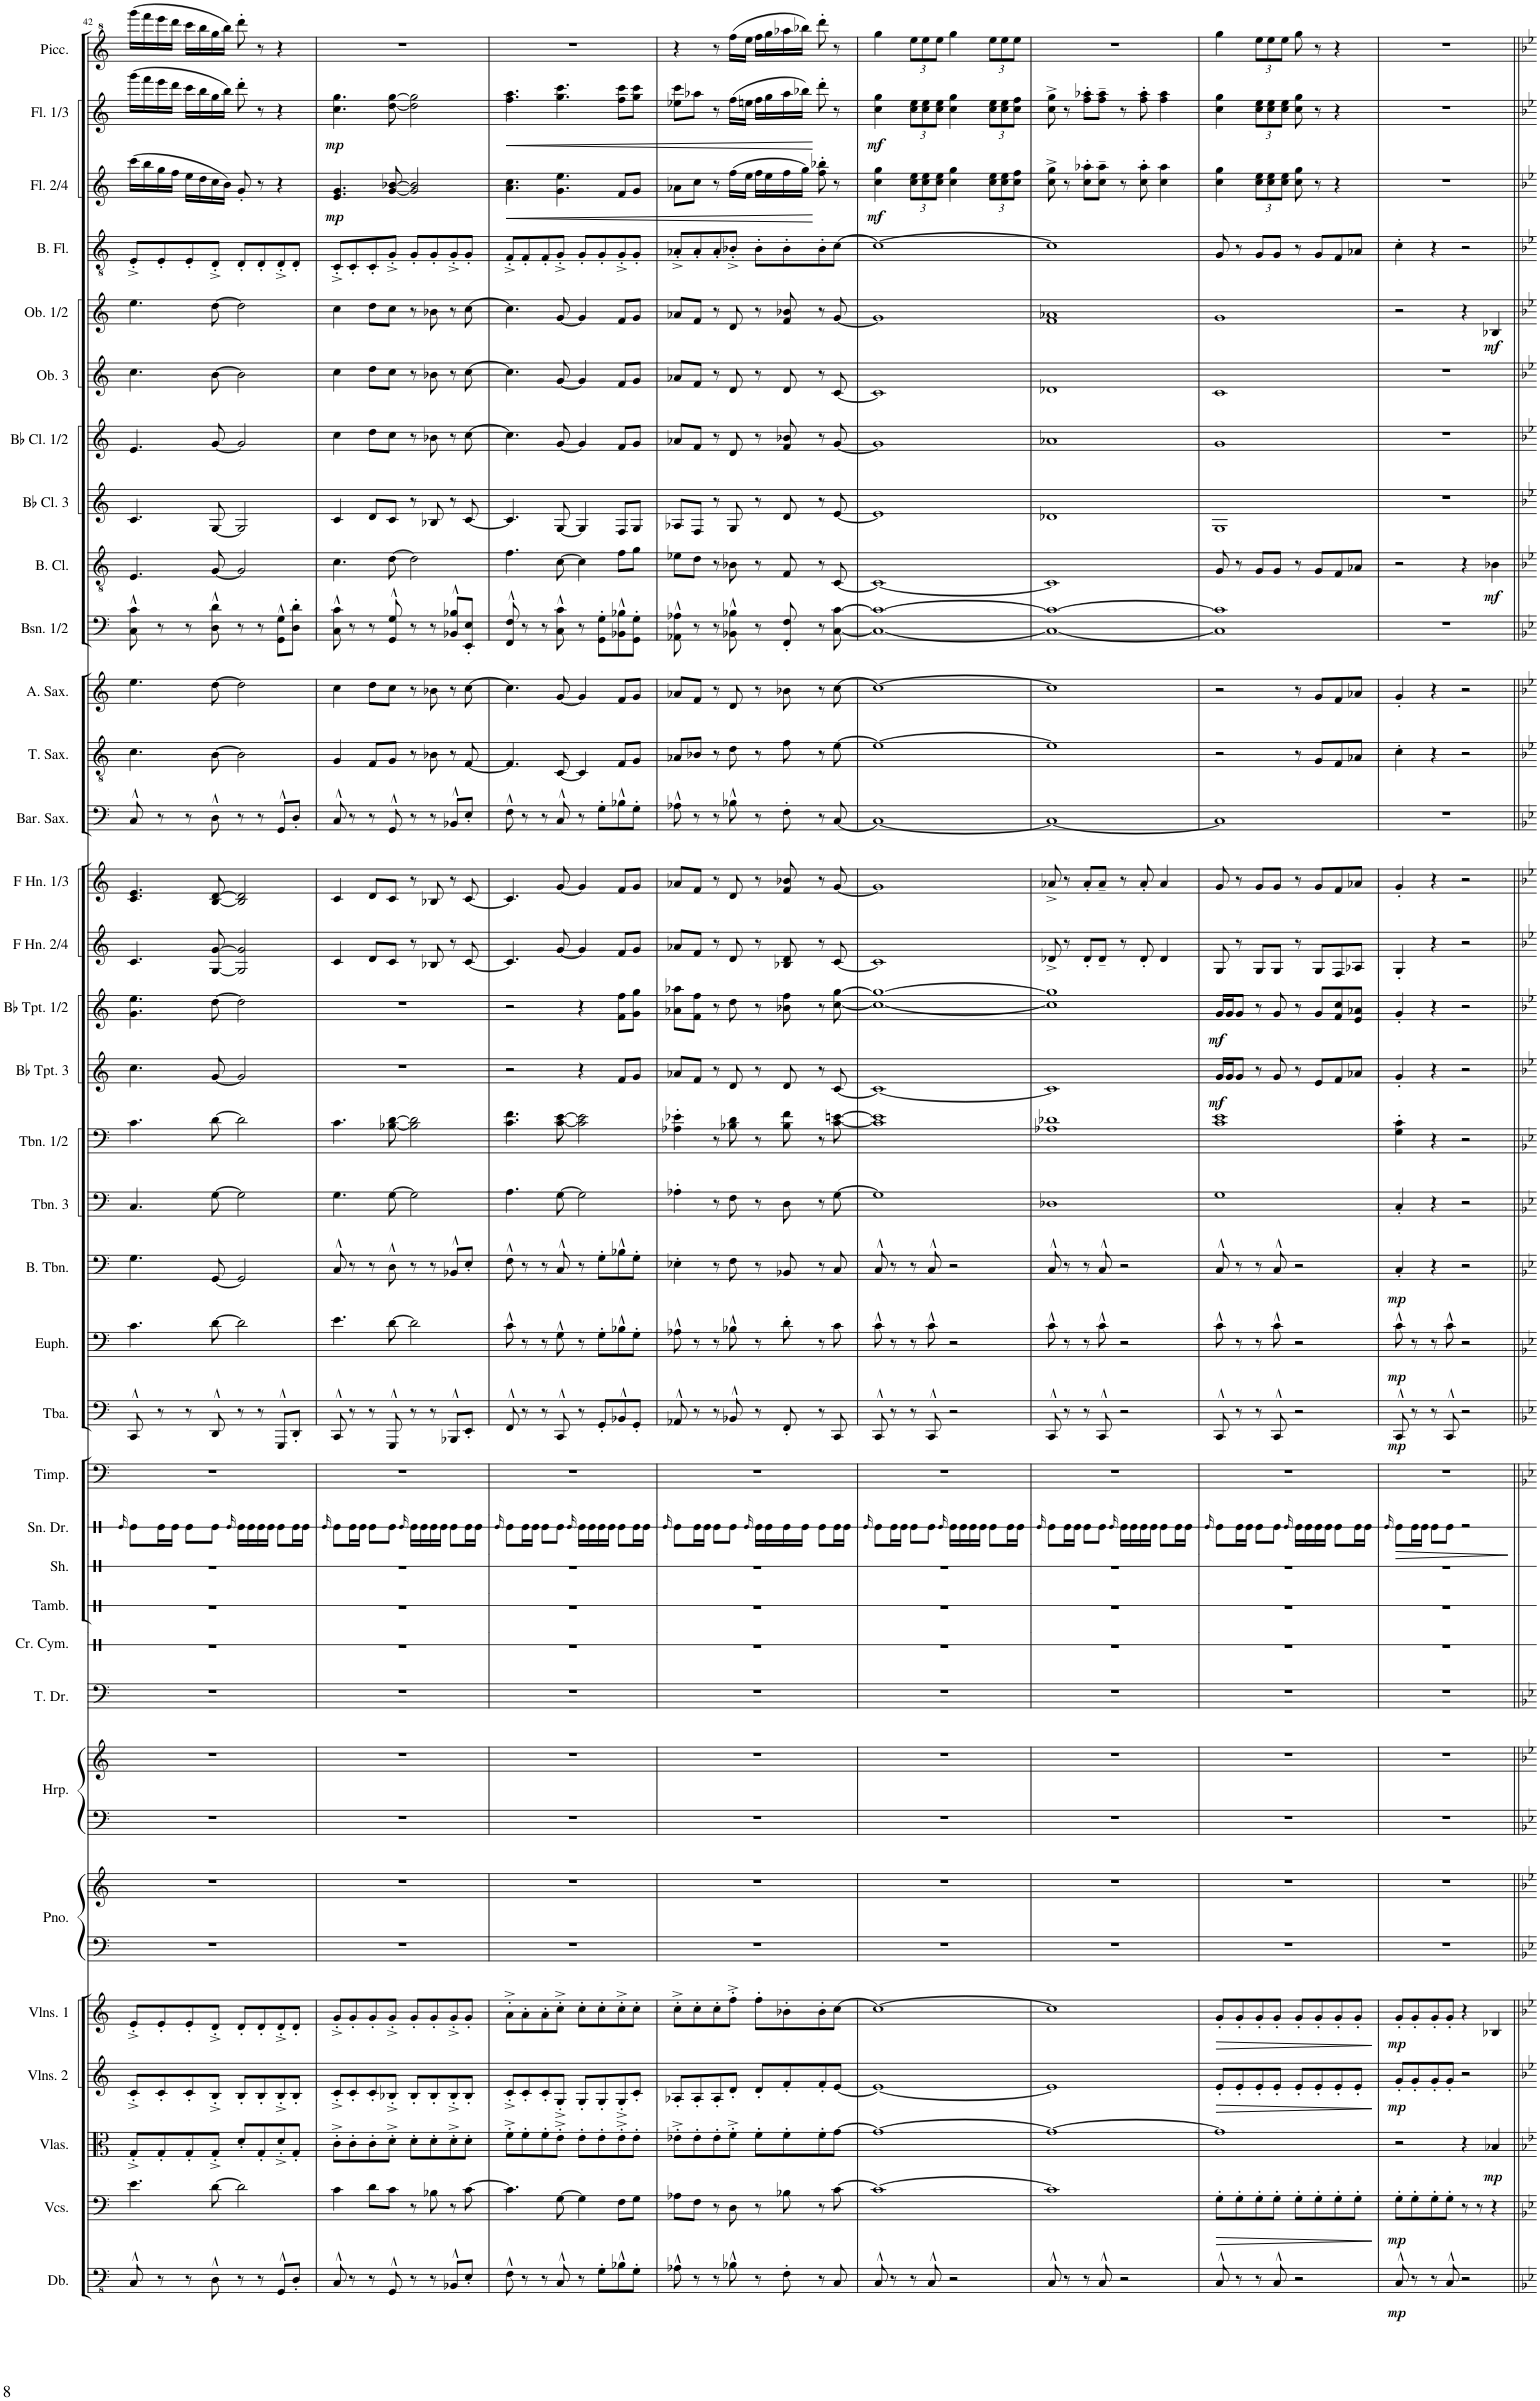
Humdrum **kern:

**kern	**dynam	**kern	**dynam	**kern	**dynam	**kern	**dynam	**kern	**dynam	**kern	**kern	**kern	**kern	**kern	**kern	**kern	**kern	**kern	**kern	**kern	**dynam	**kern	**dynam	**kern	**dynam	**kern	**kern	**kern	**dynam	**kern	**dynam	**kern	**kern	**kern	**kern	**kern	**kern	**kern	**dynam	**kern	**kern	**kern	**kern	**dynam	**kern	**kern	**dynam	**kern	**dynam	**kern
*part35	*part35	*part34	*part34	*part33	*part33	*part32	*part32	*part31	*part31	*part30	*part30	*part29	*part29	*part28	*part27	*part26	*part25	*part24	*part23	*part22	*part22	*part21	*part21	*part20	*part20	*part19	*part18	*part17	*part17	*part16	*part16	*part15	*part14	*part13	*part12	*part11	*part10	*part9	*part9	*part8	*part7	*part6	*part5	*part5	*part4	*part3	*part3	*part2	*part2	*part1
*staff37	*staff37	*staff36	*staff36	*staff35	*staff35	*staff34	*staff34	*staff33	*staff33	*staff32	*staff31	*staff30	*staff29	*staff28	*staff27	*staff26	*staff25	*staff24	*staff23	*staff22	*staff22	*staff21	*staff21	*staff20	*staff20	*staff19	*staff18	*staff17	*staff17	*staff16	*staff16	*staff15	*staff14	*staff13	*staff12	*staff11	*staff10	*staff9	*staff9	*staff8	*staff7	*staff6	*staff5	*staff5	*staff4	*staff3	*staff3	*staff2	*staff2	*staff1
*I"Double Bass  (Opt. Electric Bass)	*	*I"Violoncellos	*	*I"Violas	*	*I"Violins 2	*	*I"Violins 1	*	*I"Piano	*	*I"Harp	*	*I"Taiko Drums	*I"Crash Cymbal	*I"Tambourine	*I"Shaker	*I"Snare Drum	*I"Timpani	*I"Tuba	*	*I"Euphonium	*	*I"Bass Trombone	*	*I"Trombone 3	*I"Trombone 1/2	*I"Bb Trumpet 3	*	*I"Bb Trumpet 1/2	*	*I"F Horn 2/4	*I"F Horn 1/3	*I"Baritone Saxophone	*I"Tenor Saxophone	*I"Alto Saxophone	*I"Bassoon 1/2	*I"Bass Clarinet	*	*I"Bb Clarinet 3	*I"Bb Clarinet 1/2	*I"Oboe 3	*I"Oboe 1/2	*	*I"Bass Flute	*I"Flute 2/4	*	*I"Flute 1/3	*	*I"Piccolo
*I'Db.	*	*I'Vcs.	*	*I'Vlas.	*	*I'Vlns. 2	*	*I'Vlns. 1	*	*I'Pno.	*	*I'Hrp.	*	*I'T. Dr.	*I'Cr. Cym.	*I'Tamb.	*I'Sh.	*I'Sn. Dr.	*I'Timp.	*I'Tba.	*	*I'Euph.	*	*I'B. Tbn.	*	*I'Tbn. 3	*I'Tbn. 1/2	*I'Bb Tpt. 3	*	*I'Bb Tpt. 1/2	*	*I'F Hn. 2/4	*I'F Hn. 1/3	*I'Bar. Sax.	*I'T. Sax.	*I'A. Sax.	*I'Bsn. 1/2	*I'B. Cl.	*	*I'Bb Cl. 3	*I'Bb Cl. 1/2	*I'Ob. 3	*I'Ob. 1/2	*	*I'B. Fl.	*I'Fl. 2/4	*	*I'Fl. 1/3	*	*I'Picc.
!!LO:PB:g=z
*clefFv4	*	*clefF4	*	*clefC3	*	*clefG2	*	*clefG2	*	*clefF4	*clefG2	*clefF4	*clefG2	*clefF4	*clefX	*clefX	*clefX	*clefX	*clefF4	*clefF4	*	*clefF4	*	*clefF4	*	*clefF4	*clefF4	*clefG2	*	*clefG2	*	*clefG2	*clefG2	*clefF4	*clefGv2	*clefG2	*clefF4	*clefGv2	*	*clefG2	*clefG2	*clefG2	*clefG2	*	*clefGv2	*clefG2	*	*clefG2	*	*clefG^2
*	*	*	*	*	*	*	*	*	*	*	*	*	*	*	*	*	*	*	*	*	*	*	*	*	*	*	*	*ITrd1c2	*	*ITrd1c2	*	*ITrd4c7	*ITrd4c7	*ITrd12c21	*ITrd8c14	*ITrd5c9	*	*ITrd8c14	*	*ITrd1c2	*ITrd1c2	*	*	*	*	*	*	*	*	*ITrd-7c-12
*k[]	*	*k[]	*	*k[]	*	*k[]	*	*k[]	*	*k[]	*k[]	*k[]	*k[]	*k[]	*k[]	*k[]	*k[]	*k[]	*k[]	*k[]	*	*k[]	*	*k[]	*	*k[]	*k[]	*k[]	*	*k[]	*	*k[]	*k[]	*k[]	*k[]	*k[]	*k[]	*k[]	*	*k[]	*k[]	*k[]	*k[]	*	*k[]	*k[]	*	*k[]	*	*k[]
*M4/4	*	*M4/4	*	*M4/4	*	*M4/4	*	*M4/4	*	*M4/4	*M4/4	*M4/4	*M4/4	*M4/4	*M4/4	*M4/4	*M4/4	*M4/4	*M4/4	*M4/4	*	*M4/4	*	*M4/4	*	*M4/4	*M4/4	*M4/4	*	*M4/4	*	*M4/4	*M4/4	*M4/4	*M4/4	*M4/4	*M4/4	*M4/4	*	*M4/4	*M4/4	*M4/4	*M4/4	*	*M4/4	*M4/4	*	*M4/4	*	*M4/4
=42	=42	=42	=42	=42	=42	=42	=42	=42	=42	=42	=42	=42	=42	=42	=42	=42	=42	=42	=42	=42	=42	=42	=42	=42	=42	=42	=42	=42	=42	=42	=42	=42	=42	=42	=42	=42	=42	=42	=42	=42	=42	=42	=42	=42	=42	=42	=42	=42	=42	=42
.	.	.	.	.	.	.	.	.	.	.	.	.	.	.	.	.	.	16qRe/	.	.	.	.	.	.	.	.	.	.	.	.	.	.	.	.	.	.	.	.	.	.	.	.	.	.	.	.	.	.	.	.
8CC^^/	.	4.e\	.	8G'^/L	.	8c'^/L	.	8e'^/L	.	1r	1r	1r	1r	1r	1r	1r	1r	8Re\L	1r	8CC^^/	.	4.c\	.	4.G\	.	4.C/	4.c\	4.cc\	.	4.g\ 4.ee\	.	4.c/	4.c/ 4.e/	8C^^/	4.c\	4.ee\	8C\^^ 8c\^^	4.E/	.	4.c/	4.e/	4.cc\	4.ee\	.	8E'^/L	(16ccc\LL	.	(16ggg\LL	.	(16gggg\LL
.	.	.	.	.	.	.	.	.	.	.	.	.	.	.	.	.	.	.	.	.	.	.	.	.	.	.	.	.	.	.	.	.	.	.	.	.	.	.	.	.	.	.	.	.	.	16bb\	.	16fff\	.	16ffff\
8r	.	.	.	8G'/	.	8c'/	.	8e'/	.	.	.	.	.	.	.	.	.	16Re\L	.	8r	.	.	.	.	.	.	.	.	.	.	.	.	.	8r	.	.	8r	.	.	.	.	.	.	.	8E'/	16gg\	.	16eee\	.	16eeee\
.	.	.	.	.	.	.	.	.	.	.	.	.	.	.	.	.	.	16Re\JJ	.	.	.	.	.	.	.	.	.	.	.	.	.	.	.	.	.	.	.	.	.	.	.	.	.	.	.	16ff\JJ	.	16ddd\JJ	.	16dddd\JJ
8r	.	.	.	8G'/	.	8c'/	.	8e'/	.	.	.	.	.	.	.	.	.	8Re\L	.	8r	.	.	.	.	.	.	.	.	.	.	.	.	.	8r	.	.	8r	.	.	.	.	.	.	.	8E'/	16ee\LL	.	16ccc\LL	.	16cccc\LL
.	.	.	.	.	.	.	.	.	.	.	.	.	.	.	.	.	.	.	.	.	.	.	.	.	.	.	.	.	.	.	.	.	.	.	.	.	.	.	.	.	.	.	.	.	.	16dd\	.	16bb\	.	16bbb\
8DD^^\	.	[8d\	.	8G'^/J	.	8B'^/J	.	8d'^/J	.	.	.	.	.	.	.	.	.	8Re\J	.	8DD^^/	.	[8d\	.	[8GG/	.	[8G\	[8d\	[8g/	.	[8dd\	.	[8G/ [8g/	[8B/ [8d/	8D^^\	[8B\	[8dd\	8D\^^ 8d\^^	[8G/	.	[8G/	[8g/	[8b\	[8dd\	.	8D'^/J	16cc\	.	16gg\	.	16ggg\
.	.	.	.	.	.	.	.	.	.	.	.	.	.	.	.	.	.	.	.	.	.	.	.	.	.	.	.	.	.	.	.	.	.	.	.	.	.	.	.	.	.	.	.	.	.	16b\JJ)	.	16bb\JJ)	.	16bbb\JJ)
.	.	.	.	.	.	.	.	.	.	.	.	.	.	.	.	.	.	16qRe/	.	.	.	.	.	.	.	.	.	.	.	.	.	.	.	.	.	.	.	.	.	.	.	.	.	.	.	.	.	.	.	.
8r	.	2d\]	.	8d'/L	.	8B'/L	.	8d'/L	.	.	.	.	.	.	.	.	.	16Re\LL	.	8r	.	2d\]	.	2GG/]	.	2G\]	2d\]	2g/]	.	2dd\]	.	2G/] 2g/]	2B/] 2d/]	8r	2B\]	2dd\]	8r	2G/]	.	2G/]	2g/]	2b\]	2dd\]	.	8D'/L	8g'/	.	8ddd'\	.	8dddd'\
.	.	.	.	.	.	.	.	.	.	.	.	.	.	.	.	.	.	16Re\	.	.	.	.	.	.	.	.	.	.	.	.	.	.	.	.	.	.	.	.	.	.	.	.	.	.	.	.	.	.	.	.
8r	.	.	.	8G'/	.	8B'/	.	8d'/	.	.	.	.	.	.	.	.	.	16Re\	.	8r	.	.	.	.	.	.	.	.	.	.	.	.	.	8r	.	.	8r	.	.	.	.	.	.	.	8D'/	8r	.	8r	.	8r
.	.	.	.	.	.	.	.	.	.	.	.	.	.	.	.	.	.	16Re\JJ	.	.	.	.	.	.	.	.	.	.	.	.	.	.	.	.	.	.	.	.	.	.	.	.	.	.	.	.	.	.	.	.
8GGG^^/L	.	.	.	8d'^/	.	8B'^/	.	8d'^/	.	.	.	.	.	.	.	.	.	8Re\L	.	8GGG^^/L	.	.	.	.	.	.	.	.	.	.	.	.	.	8GG^^/L	.	.	8GG\^^ 8G\^^L	.	.	.	.	.	.	.	8D'^/	4r	.	4r	.	4r
8DD'/J	.	.	.	8G'/J	.	8B'/J	.	8d'/J	.	.	.	.	.	.	.	.	.	16Re\L	.	8DD'/J	.	.	.	.	.	.	.	.	.	.	.	.	.	8D'/J	.	.	8D\' 8d\'J	.	.	.	.	.	.	.	8D'/J	.	.	.	.	.
.	.	.	.	.	.	.	.	.	.	.	.	.	.	.	.	.	.	16Re\JJ	.	.	.	.	.	.	.	.	.	.	.	.	.	.	.	.	.	.	.	.	.	.	.	.	.	.	.	.	.	.	.	.
=43	=43	=43	=43	=43	=43	=43	=43	=43	=43	=43	=43	=43	=43	=43	=43	=43	=43	=43	=43	=43	=43	=43	=43	=43	=43	=43	=43	=43	=43	=43	=43	=43	=43	=43	=43	=43	=43	=43	=43	=43	=43	=43	=43	=43	=43	=43	=43	=43	=43	=43
.	.	.	.	.	.	.	.	.	.	.	.	.	.	.	.	.	.	16qRe/	.	.	.	.	.	.	.	.	.	.	.	.	.	.	.	.	.	.	.	.	.	.	.	.	.	.	.	.	.	.	.	.
!	!	!	!	!	!	!	!	!	!	!	!	!	!	!	!	!	!	!	!	!	!	!	!	!	!	!	!	!	!	!	!	!	!	!	!	!	!	!	!	!	!	!	!	!	!	!	!LO:DY:b	!	!LO:DY:b	!
8CC^^/	.	4c\	.	8c'^\L	.	8c'^/L	.	8g'^/L	.	1r	1r	1r	1r	1r	1r	1r	1r	8Re\L	1r	8CC^^/	.	4.e\	.	8C^^/	.	4.G\	4.c\	1r	.	1r	.	4c/	4c/	8C^^/	4G/	4cc\	8C\^^ 8c\^^	4.c\	.	4c/	4cc\	4cc\	4cc\	.	8C'^/L	4.e/ 4.g/	mp	4.cc\ 4.gg\	mp	1r
8r	.	.	.	8c'\	.	8c'/	.	8g'/	.	.	.	.	.	.	.	.	.	16Re\L	.	8r	.	.	.	8r	.	.	.	.	.	.	.	.	.	8r	.	.	8r	.	.	.	.	.	.	.	8C'/	.	.	.	.	.
.	.	.	.	.	.	.	.	.	.	.	.	.	.	.	.	.	.	16Re\JJ	.	.	.	.	.	.	.	.	.	.	.	.	.	.	.	.	.	.	.	.	.	.	.	.	.	.	.	.	.	.	.	.
8r	.	8d\L	.	8c'\	.	8c'/	.	8g'/	.	.	.	.	.	.	.	.	.	8Re\L	.	8r	.	.	.	8r	.	.	.	.	.	.	.	8d/L	8d/L	8r	8F/L	8dd\L	8r	.	.	8d/L	8dd\L	8dd\L	8dd\L	.	8C'/	.	.	.	.	.
8GGG^^/	.	8c\J	.	8d'^\J	.	8B-X'^/J	.	8g'^/J	.	.	.	.	.	.	.	.	.	8Re\J	.	8GGG^^/	.	[8d\	.	8D^^\	.	[8G\	[8B-X\ [8d\	.	.	.	.	8c/J	8c/J	8GG^^/	8G/J	8cc\J	8GG/^^ 8G/^^	[8d\	.	8c/J	8cc\J	8cc\J	8cc\J	.	8G'^/J	[8g/ [8b-X/	.	[8dd\ [8gg\	.	.
.	.	.	.	.	.	.	.	.	.	.	.	.	.	.	.	.	.	16qRe/	.	.	.	.	.	.	.	.	.	.	.	.	.	.	.	.	.	.	.	.	.	.	.	.	.	.	.	.	.	.	.	.
8r	.	8r	.	8d'\L	.	8B-'/L	.	8g'/L	.	.	.	.	.	.	.	.	.	16Re\LL	.	8r	.	2d\]	.	8r	.	2G\]	2B-\] 2d\]	.	.	.	.	8r	8r	8r	8r	8r	8r	2d\]	.	8r	8r	8r	8r	.	8G'/L	2g/] 2b-/]	.	2dd\] 2gg\]	.	.
.	.	.	.	.	.	.	.	.	.	.	.	.	.	.	.	.	.	16Re\	.	.	.	.	.	.	.	.	.	.	.	.	.	.	.	.	.	.	.	.	.	.	.	.	.	.	.	.	.	.	.	.
8r	.	8B-X\	.	8d'\	.	8B-'/	.	8g'/	.	.	.	.	.	.	.	.	.	16Re\	.	8r	.	.	.	8r	.	.	.	.	.	.	.	8B-X/	8B-X/	8r	8B-X\	8b-X\	8r	.	.	8B-X/	8b-X\	8b-X\	8b-X\	.	8G'/	.	.	.	.	.
.	.	.	.	.	.	.	.	.	.	.	.	.	.	.	.	.	.	16Re\JJ	.	.	.	.	.	.	.	.	.	.	.	.	.	.	.	.	.	.	.	.	.	.	.	.	.	.	.	.	.	.	.	.
8BBB-X^^/L	.	8r	.	8d'^\	.	8B-'^/	.	8g'^/	.	.	.	.	.	.	.	.	.	8Re\L	.	8BBB-X^^/L	.	.	.	8BB-X^^/L	.	.	.	.	.	.	.	8r	8r	8BB-X^^/L	8r	8r	8BB-X/^^ 8B-X/^^L	.	.	8r	8r	8r	8r	.	8G'^/	.	.	.	.	.
8EE'/J	.	[8c\	.	8d'\J	.	8B-'/J	.	8g'/J	.	.	.	.	.	.	.	.	.	16Re\L	.	8EE'/J	.	.	.	8E'/J	.	.	.	.	.	.	.	[8c/	[8c/	8E'/J	[8F/	[8cc\	8EE/' 8E/'J	.	.	[8c/	[8cc\	[8cc\	[8cc\	.	8G'/J	.	.	.	.	.
.	.	.	.	.	.	.	.	.	.	.	.	.	.	.	.	.	.	16Re\JJ	.	.	.	.	.	.	.	.	.	.	.	.	.	.	.	.	.	.	.	.	.	.	.	.	.	.	.	.	.	.	.	.
=44	=44	=44	=44	=44	=44	=44	=44	=44	=44	=44	=44	=44	=44	=44	=44	=44	=44	=44	=44	=44	=44	=44	=44	=44	=44	=44	=44	=44	=44	=44	=44	=44	=44	=44	=44	=44	=44	=44	=44	=44	=44	=44	=44	=44	=44	=44	=44	=44	=44	=44
.	.	.	.	.	.	.	.	.	.	.	.	.	.	.	.	.	.	16qRe/	.	.	.	.	.	.	.	.	.	.	.	.	.	.	.	.	.	.	.	.	.	.	.	.	.	.	.	.	.	.	.	.
!	!	!	!	!	!	!	!	!	!	!	!	!	!	!	!	!	!	!	!	!	!	!	!	!	!	!	!	!	!	!	!	!	!	!	!	!	!	!	!	!	!	!	!	!	!	!	!LO:HP:b	!	!LO:HP:b	!
8FF^^\	.	4.c\]	.	8f'^\L	.	8c'^/L	.	8a'^\L	.	1r	1r	1r	1r	1r	1r	1r	1r	8Re\L	1r	8FF^^/	.	8c^^\	.	8F^^\	.	4.A\	4.c\ 4.f\	2r	.	2r	.	4.c/]	4.c/]	8F^^\	4.F/]	4.cc\]	8FF/^^ 8F/^^	4.f\	.	4.c/]	4.cc\]	4.cc\]	4.cc\]	.	8F'^/L	4.a\ 4.cc\	<	4.ff\ 4.aa\	<	1r
8r	.	.	.	8f'\	.	8c'/	.	8a'\	.	.	.	.	.	.	.	.	.	16Re\L	.	8r	.	8r	.	8r	.	.	.	.	.	.	.	.	.	8r	.	.	8r	.	.	.	.	.	.	.	8F'/	.	.	.	.	.
.	.	.	.	.	.	.	.	.	.	.	.	.	.	.	.	.	.	16Re\JJ	.	.	.	.	.	.	.	.	.	.	.	.	.	.	.	.	.	.	.	.	.	.	.	.	.	.	.	.	.	.	.	.
8r	.	.	.	8f'\	.	8c'/	.	8a'\	.	.	.	.	.	.	.	.	.	8Re\L	.	8r	.	8r	.	8r	.	.	.	.	.	.	.	.	.	8r	.	.	8r	.	.	.	.	.	.	.	8F'/	.	.	.	.	.
8CC^^/	.	[8G\	.	8e'^\J	.	8G'^/J	.	8cc'^\J	.	.	.	.	.	.	.	.	.	8Re\J	.	8CC^^/	.	8G^^\	.	8C^^/	.	[8G\	[8c\ [8e\	.	.	.	.	[8g/	[8g/	8C^^/	[8C/	[8g/	8C\^^ 8c\^^	[8c\	.	[8G/	[8g/	[8g/	[8g/	.	8G'^/J	4.g\ 4.ee\	.	4.gg\ 4.ccc\	.	.
.	.	.	.	.	.	.	.	.	.	.	.	.	.	.	.	.	.	16qRe/	.	.	.	.	.	.	.	.	.	.	.	.	.	.	.	.	.	.	.	.	.	.	.	.	.	.	.	.	.	.	.	.
8r	.	4G\]	.	8e'\L	.	8G'/L	.	8cc'\L	.	.	.	.	.	.	.	.	.	16Re\LL	.	8r	.	8r	.	8r	.	2G\]	2c\] 2e\]	4r	.	4r	.	4g/]	4g/]	8r	4C/]	4g/]	8r	4c\]	.	4G/]	4g/]	4g/]	4g/]	.	8G'/L	.	.	.	.	.
.	.	.	.	.	.	.	.	.	.	.	.	.	.	.	.	.	.	16Re\	.	.	.	.	.	.	.	.	.	.	.	.	.	.	.	.	.	.	.	.	.	.	.	.	.	.	.	.	.	.	.	.
8GG'\L	.	.	.	8e'\	.	8G'/	.	8cc'\	.	.	.	.	.	.	.	.	.	16Re\	.	8GG'/L	.	8G'\L	.	8G'\L	.	.	.	.	.	.	.	.	.	8G'\L	.	.	8GG\' 8G\'L	.	.	.	.	.	.	.	8G'/	.	.	.	.	.
.	.	.	.	.	.	.	.	.	.	.	.	.	.	.	.	.	.	16Re\JJ	.	.	.	.	.	.	.	.	.	.	.	.	.	.	.	.	.	.	.	.	.	.	.	.	.	.	.	.	.	.	.	.
8BB-X^^\	.	8F\L	.	8e'^\	.	8G'^/	.	8cc'^\	.	.	.	.	.	.	.	.	.	8Re\L	.	8BB-X^^/	.	8B-X^^\	.	8B-X^^\	.	.	.	8f/L	.	8f\ 8ff\L	.	8f/L	8f/L	8B-X^^\	8F/L	8f/L	8BB-X\^^ 8B-X\^^	8f\L	.	8F/L	8f/L	8f/L	8f/L	.	8G'^/	8f/L	.	8ff\ 8ccc\L	.	.
8GG'\J	.	8G\J	.	8e'\J	.	8c'/J	.	8cc'\J	.	.	.	.	.	.	.	.	.	16Re\L	.	8GG'/J	.	8G'\J	.	8G'\J	.	.	.	8g/J	.	8g\ 8gg\J	.	8g/J	8g/J	8G'\J	8G/J	8g/J	8GG\' 8G\'J	8g\J	.	8G/J	8g/J	8g/J	8g/J	.	8G'/J	8g/J	.	8gg\ 8ccc\J	.	.
.	.	.	.	.	.	.	.	.	.	.	.	.	.	.	.	.	.	16Re\JJ	.	.	.	.	.	.	.	.	.	.	.	.	.	.	.	.	.	.	.	.	.	.	.	.	.	.	.	.	.	.	.	.
=45	=45	=45	=45	=45	=45	=45	=45	=45	=45	=45	=45	=45	=45	=45	=45	=45	=45	=45	=45	=45	=45	=45	=45	=45	=45	=45	=45	=45	=45	=45	=45	=45	=45	=45	=45	=45	=45	=45	=45	=45	=45	=45	=45	=45	=45	=45	=45	=45	=45	=45
.	.	.	.	.	.	.	.	.	.	.	.	.	.	.	.	.	.	16qRe/	.	.	.	.	.	.	.	.	.	.	.	.	.	.	.	.	.	.	.	.	.	.	.	.	.	.	.	.	.	.	.	.
8AA-X^^\	.	8A-X\L	.	8e-X'^\L	.	8A-X'/L	.	8cc'^\L	.	1r	1r	1r	1r	1r	1r	1r	1r	8Re\L	1r	8AA-X^^/	.	8A-X^^\	.	4E-X'\	.	4A-X'\	4A-X\' 4e-X\'	8a-X/L	.	8a-X\ 8aa-X\L	.	8a-X/L	8a-X/L	8A-X^^\	8A-X/L	8a-X/L	8AA-X\^^ 8A-X\^^	8e-X\L	.	8A-X/L	8a-X/L	8a-X/L	8a-X/L	.	8A-X'^/L	8a-X\L	.	8ee-X\ 8ccc\L	.	4r
8r	.	8F\J	.	8e-'\	.	8A-'/	.	8cc'\	.	.	.	.	.	.	.	.	.	16Re\L	.	8r	.	8r	.	.	.	.	.	8f/J	.	8f\ 8ff\J	.	8f/J	8f/J	8r	8B-X/J	8f/J	8r	8d\J	.	8F/J	8f/J	8f/J	8f/J	.	8A-'/	8cc\J	.	8aa-X\J	.	.
.	.	.	.	.	.	.	.	.	.	.	.	.	.	.	.	.	.	16Re\JJ	.	.	.	.	.	.	.	.	.	.	.	.	.	.	.	.	.	.	.	.	.	.	.	.	.	.	.	.	.	.	.	.
8r	.	8r	.	8e-'\	.	8A-'/	.	8cc'\	.	.	.	.	.	.	.	.	.	8Re\L	.	8r	.	8r	.	8r	.	8r	8r	8r	.	8r	.	8r	8r	8r	8r	8r	8r	8r	.	8r	8r	8r	8r	.	8A-'/	8r	.	8r	.	8r
8BB-X^^\	.	8D\	.	8f'^\J	.	8d'/J	.	8ff'^\J	.	.	.	.	.	.	.	.	.	8Re\J	.	8BB-X^^/	.	8B-X^^\	.	8F\	.	8F\	8B-X\ 8d\	8d/	.	8dd\	.	8d/	8d/	8B-X^^\	8d\	8d/	8BB-X\^^ 8B-X\^^	8B-X\	.	8G/	8d/	8d/	8d/	.	8B-X'^/J	(16ff\LL	.	(16ff\LL	.	(16fff\LL
.	.	.	.	.	.	.	.	.	.	.	.	.	.	.	.	.	.	.	.	.	.	.	.	.	.	.	.	.	.	.	.	.	.	.	.	.	.	.	.	.	.	.	.	.	.	16ee\JJ	.	16een\JJ	.	16eee\JJ
.	.	.	.	.	.	.	.	.	.	.	.	.	.	.	.	.	.	16qRe/	.	.	.	.	.	.	.	.	.	.	.	.	.	.	.	.	.	.	.	.	.	.	.	.	.	.	.	.	.	.	.	.
8r	.	8r	.	8f'\L	.	8d'/L	.	8ff'\L	.	.	.	.	.	.	.	.	.	16Re\LL	.	8r	.	8r	.	8r	.	8r	8r	8r	.	8r	.	8r	8r	8r	8r	8r	8r	8r	.	8r	8r	8r	8r	.	8B-'\L	16ff\LL	.	16ff\LL	.	16fff\LL
.	.	.	.	.	.	.	.	.	.	.	.	.	.	.	.	.	.	16Re\	.	.	.	.	.	.	.	.	.	.	.	.	.	.	.	.	.	.	.	.	.	.	.	.	.	.	.	16ee\	.	16gg\	.	16ggg\
8FF'\	.	8B-X\	.	8f'\	.	8f'/	.	8b-X'\	.	.	.	.	.	.	.	.	.	16Re\	.	8FF'/	.	8d'\	.	8BB-X/	.	8D\	8B-\ 8f\	8d/	.	8b-X\ 8ff\	.	8B-X/ 8d/	8f/ 8b-X/	8F'\	8f\	8b-X\	8FF/' 8F/'	8F/	.	8d/	8f/ 8b-X/	8d/	8f/ 8b-X/	.	8B-'\	16ff\	.	16aa-\	.	16aaa-X\
.	.	.	.	.	.	.	.	.	.	.	.	.	.	.	.	.	.	16Re\JJ	.	.	.	.	.	.	.	.	.	.	.	.	.	.	.	.	.	.	.	.	.	.	.	.	.	.	.	16gg\JJ)	.	16bb-X\JJ)	.	16bbb-X\JJ)
8r	.	8r	.	8f'\	.	8f'/	.	8b-'\	.	.	.	.	.	.	.	.	.	8Re\L	.	8r	.	8r	.	8r	.	8r	8r	8r	.	8r	.	8r	8r	8r	8r	8r	8r	8r	.	8r	8r	8r	8r	.	8B-'\	8ff\' 8bb-X\'	[	8ddd'\	[	8dddd'\
8CC/	.	[8c\	.	[8g\J	.	[8e/J	.	[8cc\J	.	.	.	.	.	.	.	.	.	16Re\L	.	8CC/	.	8c\	.	8C/	.	[8G\	[8c\ [8en\	[8c/	.	[8cc\ [8gg\	.	[8c/	[8g/	[8C/	[8e\	[8cc\	[8C\ [8c\	[8C/	.	[8e/	[8g/	[8c/	[8g/	.	[8c\J	8r	.	8r	.	8r
.	.	.	.	.	.	.	.	.	.	.	.	.	.	.	.	.	.	16Re\JJ	.	.	.	.	.	.	.	.	.	.	.	.	.	.	.	.	.	.	.	.	.	.	.	.	.	.	.	.	.	.	.	.
=46	=46	=46	=46	=46	=46	=46	=46	=46	=46	=46	=46	=46	=46	=46	=46	=46	=46	=46	=46	=46	=46	=46	=46	=46	=46	=46	=46	=46	=46	=46	=46	=46	=46	=46	=46	=46	=46	=46	=46	=46	=46	=46	=46	=46	=46	=46	=46	=46	=46	=46
.	.	.	.	.	.	.	.	.	.	.	.	.	.	.	.	.	.	16qRe/	.	.	.	.	.	.	.	.	.	.	.	.	.	.	.	.	.	.	.	.	.	.	.	.	.	.	.	.	.	.	.	.
!	!	!	!	!	!	!	!	!	!	!	!	!	!	!	!	!	!	!	!	!	!	!	!	!	!	!	!	!	!	!	!	!	!	!	!	!	!	!	!	!	!	!	!	!	!	!	!LO:DY:b	!	!LO:DY:b	!
8CC^^/	.	1c_	.	1g_	.	1e_	.	1cc_	.	1r	1r	1r	1r	1r	1r	1r	1r	8Re\L	1r	8CC^^/	.	8c^^\	.	8C^^/	.	1G]	1c] 1e]	1c_	.	1cc_ 1gg_	.	1c]	1g]	1C_	1e_	1cc_	1C_ 1c_	1C_	.	1e]	1g]	1c]	1g]	.	1c_	4cc\ 4gg\	mf	4cc\ 4gg\	mf	4ggg\
8r	.	.	.	.	.	.	.	.	.	.	.	.	.	.	.	.	.	16Re\L	.	8r	.	8r	.	8r	.	.	.	.	.	.	.	.	.	.	.	.	.	.	.	.	.	.	.	.	.	.	.	.	.	.
.	.	.	.	.	.	.	.	.	.	.	.	.	.	.	.	.	.	16Re\JJ	.	.	.	.	.	.	.	.	.	.	.	.	.	.	.	.	.	.	.	.	.	.	.	.	.	.	.	.	.	.	.	.
*	*	*	*	*	*	*	*	*	*	*	*	*	*	*	*	*	*	*	*	*	*	*	*	*	*	*	*	*	*	*	*	*	*	*	*	*	*	*	*	*	*	*	*	*	*	*Xbrackettup	*	*Xbrackettup	*	*Xbrackettup
8r	.	.	.	.	.	.	.	.	.	.	.	.	.	.	.	.	.	8Re\L	.	8r	.	8r	.	8r	.	.	.	.	.	.	.	.	.	.	.	.	.	.	.	.	.	.	.	.	.	12cc\ 12ee\L	.	12cc\ 12ee\L	.	12eee\L
.	.	.	.	.	.	.	.	.	.	.	.	.	.	.	.	.	.	.	.	.	.	.	.	.	.	.	.	.	.	.	.	.	.	.	.	.	.	.	.	.	.	.	.	.	.	12cc\ 12ee\	.	12cc\ 12ee\	.	12eee\
8CC^^/	.	.	.	.	.	.	.	.	.	.	.	.	.	.	.	.	.	8Re\J	.	8CC^^/	.	8c^^\	.	8C^^/	.	.	.	.	.	.	.	.	.	.	.	.	.	.	.	.	.	.	.	.	.	.	.	.	.	.
.	.	.	.	.	.	.	.	.	.	.	.	.	.	.	.	.	.	.	.	.	.	.	.	.	.	.	.	.	.	.	.	.	.	.	.	.	.	.	.	.	.	.	.	.	.	12cc\ 12ee\J	.	12cc\ 12ee\J	.	12eee\J
.	.	.	.	.	.	.	.	.	.	.	.	.	.	.	.	.	.	16qRe/	.	.	.	.	.	.	.	.	.	.	.	.	.	.	.	.	.	.	.	.	.	.	.	.	.	.	.	.	.	.	.	.
2r	.	.	.	.	.	.	.	.	.	.	.	.	.	.	.	.	.	16Re\LL	.	2r	.	2r	.	2r	.	.	.	.	.	.	.	.	.	.	.	.	.	.	.	.	.	.	.	.	.	4cc\ 4gg\	.	4cc\ 4gg\	.	4ggg\
.	.	.	.	.	.	.	.	.	.	.	.	.	.	.	.	.	.	16Re\	.	.	.	.	.	.	.	.	.	.	.	.	.	.	.	.	.	.	.	.	.	.	.	.	.	.	.	.	.	.	.	.
.	.	.	.	.	.	.	.	.	.	.	.	.	.	.	.	.	.	16Re\	.	.	.	.	.	.	.	.	.	.	.	.	.	.	.	.	.	.	.	.	.	.	.	.	.	.	.	.	.	.	.	.
.	.	.	.	.	.	.	.	.	.	.	.	.	.	.	.	.	.	16Re\JJ	.	.	.	.	.	.	.	.	.	.	.	.	.	.	.	.	.	.	.	.	.	.	.	.	.	.	.	.	.	.	.	.
.	.	.	.	.	.	.	.	.	.	.	.	.	.	.	.	.	.	8Re\L	.	.	.	.	.	.	.	.	.	.	.	.	.	.	.	.	.	.	.	.	.	.	.	.	.	.	.	12cc\ 12ee\L	.	12cc\ 12ee\L	.	12eee\L
.	.	.	.	.	.	.	.	.	.	.	.	.	.	.	.	.	.	.	.	.	.	.	.	.	.	.	.	.	.	.	.	.	.	.	.	.	.	.	.	.	.	.	.	.	.	12cc\ 12ee\	.	12cc\ 12ee\	.	12eee\
.	.	.	.	.	.	.	.	.	.	.	.	.	.	.	.	.	.	16Re\L	.	.	.	.	.	.	.	.	.	.	.	.	.	.	.	.	.	.	.	.	.	.	.	.	.	.	.	.	.	.	.	.
.	.	.	.	.	.	.	.	.	.	.	.	.	.	.	.	.	.	.	.	.	.	.	.	.	.	.	.	.	.	.	.	.	.	.	.	.	.	.	.	.	.	.	.	.	.	12cc\ 12ff\J	.	12cc\ 12ff\J	.	12eee\J
.	.	.	.	.	.	.	.	.	.	.	.	.	.	.	.	.	.	16Re\JJ	.	.	.	.	.	.	.	.	.	.	.	.	.	.	.	.	.	.	.	.	.	.	.	.	.	.	.	.	.	.	.	.
=47	=47	=47	=47	=47	=47	=47	=47	=47	=47	=47	=47	=47	=47	=47	=47	=47	=47	=47	=47	=47	=47	=47	=47	=47	=47	=47	=47	=47	=47	=47	=47	=47	=47	=47	=47	=47	=47	=47	=47	=47	=47	=47	=47	=47	=47	=47	=47	=47	=47	=47
.	.	.	.	.	.	.	.	.	.	.	.	.	.	.	.	.	.	16qRe/	.	.	.	.	.	.	.	.	.	.	.	.	.	.	.	.	.	.	.	.	.	.	.	.	.	.	.	.	.	.	.	.
8CC^^/	.	1c]	.	1g_	.	1e]	.	1cc]	.	1r	1r	1r	1r	1r	1r	1r	1r	8Re\L	1r	8CC^^/	.	8c^^\	.	8C^^/	.	1D-X	1A-X 1d-X	1c]	.	1cc] 1gg]	.	8d-X^/	8a-X^/	1C_	1e]	1cc]	1C_ 1c_	1C]	.	1d-X	1a-X	1d-X	1f 1a-X	.	1c]	8cc\^ 8gg\^	.	8cc\^ 8gg\^	.	1r
8r	.	.	.	.	.	.	.	.	.	.	.	.	.	.	.	.	.	16Re\L	.	8r	.	8r	.	8r	.	.	.	.	.	.	.	8r	8r	.	.	.	.	.	.	.	.	.	.	.	.	8r	.	8r	.	.
.	.	.	.	.	.	.	.	.	.	.	.	.	.	.	.	.	.	16Re\JJ	.	.	.	.	.	.	.	.	.	.	.	.	.	.	.	.	.	.	.	.	.	.	.	.	.	.	.	.	.	.	.	.
8r	.	.	.	.	.	.	.	.	.	.	.	.	.	.	.	.	.	8Re\L	.	8r	.	8r	.	8r	.	.	.	.	.	.	.	8d-'/L	8a-'/L	.	.	.	.	.	.	.	.	.	.	.	.	8cc\' 8aa-X\'L	.	8ff\' 8aa-X\'L	.	.
8CC^^/	.	.	.	.	.	.	.	.	.	.	.	.	.	.	.	.	.	8Re\J	.	8CC^^/	.	8c^^\	.	8C^^/	.	.	.	.	.	.	.	8d-~/J	8a-~/J	.	.	.	.	.	.	.	.	.	.	.	.	8cc\~ 8aa-\~J	.	8ff\~ 8aa-\~J	.	.
.	.	.	.	.	.	.	.	.	.	.	.	.	.	.	.	.	.	16qRe/	.	.	.	.	.	.	.	.	.	.	.	.	.	.	.	.	.	.	.	.	.	.	.	.	.	.	.	.	.	.	.	.
2r	.	.	.	.	.	.	.	.	.	.	.	.	.	.	.	.	.	16Re\LL	.	2r	.	2r	.	2r	.	.	.	.	.	.	.	8r	8r	.	.	.	.	.	.	.	.	.	.	.	.	8r	.	8r	.	.
.	.	.	.	.	.	.	.	.	.	.	.	.	.	.	.	.	.	16Re\	.	.	.	.	.	.	.	.	.	.	.	.	.	.	.	.	.	.	.	.	.	.	.	.	.	.	.	.	.	.	.	.
.	.	.	.	.	.	.	.	.	.	.	.	.	.	.	.	.	.	16Re\	.	.	.	.	.	.	.	.	.	.	.	.	.	8d-'/	8a-'/	.	.	.	.	.	.	.	.	.	.	.	.	8cc\' 8aa-\'	.	8ff\' 8aa-\'	.	.
.	.	.	.	.	.	.	.	.	.	.	.	.	.	.	.	.	.	16Re\JJ	.	.	.	.	.	.	.	.	.	.	.	.	.	.	.	.	.	.	.	.	.	.	.	.	.	.	.	.	.	.	.	.
.	.	.	.	.	.	.	.	.	.	.	.	.	.	.	.	.	.	8Re\L	.	.	.	.	.	.	.	.	.	.	.	.	.	4d-/	4a-/	.	.	.	.	.	.	.	.	.	.	.	.	4cc\ 4aa-\	.	4ff\ 4aa-\	.	.
.	.	.	.	.	.	.	.	.	.	.	.	.	.	.	.	.	.	16Re\L	.	.	.	.	.	.	.	.	.	.	.	.	.	.	.	.	.	.	.	.	.	.	.	.	.	.	.	.	.	.	.	.
.	.	.	.	.	.	.	.	.	.	.	.	.	.	.	.	.	.	16Re\JJ	.	.	.	.	.	.	.	.	.	.	.	.	.	.	.	.	.	.	.	.	.	.	.	.	.	.	.	.	.	.	.	.
=48	=48	=48	=48	=48	=48	=48	=48	=48	=48	=48	=48	=48	=48	=48	=48	=48	=48	=48	=48	=48	=48	=48	=48	=48	=48	=48	=48	=48	=48	=48	=48	=48	=48	=48	=48	=48	=48	=48	=48	=48	=48	=48	=48	=48	=48	=48	=48	=48	=48	=48
.	.	.	.	.	.	.	.	.	.	.	.	.	.	.	.	.	.	16qRe/	.	.	.	.	.	.	.	.	.	.	.	.	.	.	.	.	.	.	.	.	.	.	.	.	.	.	.	.	.	.	.	.
!	!	!	!LO:HP:b	!	!	!	!LO:HP:b	!	!LO:HP:b	!	!	!	!	!	!	!	!	!	!	!	!	!	!	!	!	!	!	!	!LO:DY:b	!	!LO:DY:b	!	!	!	!	!	!	!	!	!	!	!	!	!	!	!	!	!	!	!
8CC^^/	.	8G'\L	>	1g]	.	8e'/L	>	8g'/L	>	1r	1r	1r	1r	1r	1r	1r	1r	8Re\L	1r	8CC^^/	.	8c^^\	.	8C^^/	.	1G	1c 1e	16g/LL	mf	16g/LL	mf	8G/	8g/	1C]	2r	2r	1C] 1c]	8G/	.	1G	1g	1c	1g	.	8G/	4cc\ 4gg\	.	4cc\ 4gg\	.	4ggg\
.	.	.	.	.	.	.	.	.	.	.	.	.	.	.	.	.	.	.	.	.	.	.	.	.	.	.	.	16g/J	.	16g/J	.	.	.	.	.	.	.	.	.	.	.	.	.	.	.	.	.	.	.	.
8r	.	8G'\	.	.	.	8e'/	.	8g'/	.	.	.	.	.	.	.	.	.	16Re\L	.	8r	.	8r	.	8r	.	.	.	8g/J	.	8g/J	.	8r	8r	.	.	.	.	8r	.	.	.	.	.	.	8r	.	.	.	.	.
.	.	.	.	.	.	.	.	.	.	.	.	.	.	.	.	.	.	16Re\JJ	.	.	.	.	.	.	.	.	.	.	.	.	.	.	.	.	.	.	.	.	.	.	.	.	.	.	.	.	.	.	.	.
8r	.	8G'\	.	.	.	8e'/	.	8g'/	.	.	.	.	.	.	.	.	.	8Re\L	.	8r	.	8r	.	8r	.	.	.	8r	.	8r	.	8G/L	8g/L	.	.	.	.	8G/L	.	.	.	.	.	.	8G/L	12cc\ 12ee\L	.	12cc\ 12ee\L	.	12eee\L
.	.	.	.	.	.	.	.	.	.	.	.	.	.	.	.	.	.	.	.	.	.	.	.	.	.	.	.	.	.	.	.	.	.	.	.	.	.	.	.	.	.	.	.	.	.	12cc\ 12ee\	.	12cc\ 12ee\	.	12eee\
8CC^^/	.	8G'\J	.	.	.	8e'/J	.	8g'/J	.	.	.	.	.	.	.	.	.	8Re\J	.	8CC^^/	.	8c^^\	.	8C^^/	.	.	.	8g/	.	8g/	.	8G/J	8g/J	.	.	.	.	8G/J	.	.	.	.	.	.	8G/J	.	.	.	.	.
.	.	.	.	.	.	.	.	.	.	.	.	.	.	.	.	.	.	.	.	.	.	.	.	.	.	.	.	.	.	.	.	.	.	.	.	.	.	.	.	.	.	.	.	.	.	12cc\ 12ee\J	.	12cc\ 12ee\J	.	12eee\J
.	.	.	.	.	.	.	.	.	.	.	.	.	.	.	.	.	.	16qRe/	.	.	.	.	.	.	.	.	.	.	.	.	.	.	.	.	.	.	.	.	.	.	.	.	.	.	.	.	.	.	.	.
2r	.	8G'\L	.	.	.	8e'/L	.	8g'/L	.	.	.	.	.	.	.	.	.	16Re\LL	.	2r	.	2r	.	2r	.	.	.	8r	.	8r	.	8r	8r	.	8r	8r	.	8r	.	.	.	.	.	.	8r	8cc\ 8gg\	.	8cc\ 8gg\	.	8ggg\
.	.	.	.	.	.	.	.	.	.	.	.	.	.	.	.	.	.	16Re\	.	.	.	.	.	.	.	.	.	.	.	.	.	.	.	.	.	.	.	.	.	.	.	.	.	.	.	.	.	.	.	.
.	.	8G'\	.	.	.	8e'/	.	8g'/	.	.	.	.	.	.	.	.	.	16Re\	.	.	.	.	.	.	.	.	.	8e/L	.	8g/L	.	8G/L	8g/L	.	8G/L	8g/L	.	8G/L	.	.	.	.	.	.	8G/L	8r	.	8r	.	8r
.	.	.	.	.	.	.	.	.	.	.	.	.	.	.	.	.	.	16Re\JJ	.	.	.	.	.	.	.	.	.	.	.	.	.	.	.	.	.	.	.	.	.	.	.	.	.	.	.	.	.	.	.	.
.	.	8G'\	.	.	.	8e'/	.	8g'/	.	.	.	.	.	.	.	.	.	8Re\L	.	.	.	.	.	.	.	.	.	8f/	.	8f/ 8cc/	.	8F/	8f/	.	8F/	8f/	.	8F/	.	.	.	.	.	.	8F/	4r	.	4r	.	4r
.	.	8G'\J	.	.	.	8e'/J	.	8g'/J	.	.	.	.	.	.	.	.	.	16Re\L	.	.	.	.	.	.	.	.	.	8a-X/J	.	8e/ 8a-X/J	.	8A-X/J	8a-X/J	.	8A-X/J	8a-X/J	.	8A-X/J	.	.	.	.	.	.	8A-X/J	.	.	.	.	.
.	.	.	.	.	.	.	.	.	.	.	.	.	.	.	.	.	.	16Re\JJ	.	.	.	.	.	.	.	.	.	.	.	.	.	.	.	.	.	.	.	.	.	.	.	.	.	.	.	.	.	.	.	.
.	.	.	]	.	.	.	]	.	]	.	.	.	.	.	.	.	.	.	.	.	.	.	.	.	.	.	.	.	.	.	.	.	.	.	.	.	.	.	.	.	.	.	.	.	.	.	.	.	.	.
=49	=49	=49	=49	=49	=49	=49	=49	=49	=49	=49	=49	=49	=49	=49	=49	=49	=49	=49	=49	=49	=49	=49	=49	=49	=49	=49	=49	=49	=49	=49	=49	=49	=49	=49	=49	=49	=49	=49	=49	=49	=49	=49	=49	=49	=49	=49	=49	=49	=49	=49
.	.	.	.	.	.	.	.	.	.	.	.	.	.	.	.	.	.	16qRe/	.	.	.	.	.	.	.	.	.	.	.	.	.	.	.	.	.	.	.	.	.	.	.	.	.	.	.	.	.	.	.	.
!	!LO:DY:b	!	!LO:DY:b	!	!	!	!LO:DY:b	!	!LO:DY:b	!	!	!	!	!	!	!	!	!	!	!	!LO:DY:b	!	!LO:DY:b	!	!LO:DY:b	!	!	!	!	!	!	!	!	!	!	!	!	!	!	!	!	!	!	!	!	!	!	!	!	!
8CC^^/	mp	8G'\L	mp	2r	.	8g'/L	mp	8g'/L	mp	1r	1r	1r	1r	1r	1r	1r	1r	8Re\L	1r	8CC^^/	mp	8c^^\	mp	4C'/	mp	4C'/	4G\' 4c\'	4g'/	.	4g'/	.	4G'/	4g'/	1r	4c'\	4g'/	1r	2r	.	1r	1r	1r	2r	.	4c'\	1r	.	1r	.	1r
8r	.	8G'\	.	.	.	8g'/	.	8g'/	.	.	.	.	.	.	.	.	.	16Re\L	.	8r	.	8r	.	.	.	.	.	.	.	.	.	.	.	.	.	.	.	.	.	.	.	.	.	.	.	.	.	.	.	.
.	.	.	.	.	.	.	.	.	.	.	.	.	.	.	.	.	.	16Re\JJ	.	.	.	.	.	.	.	.	.	.	.	.	.	.	.	.	.	.	.	.	.	.	.	.	.	.	.	.	.	.	.	.
8r	.	8G'\	.	.	.	8g'/	.	8g'/	.	.	.	.	.	.	.	.	.	8Re\L	.	8r	.	8r	.	4r	.	4r	4r	4r	.	4r	.	4r	4r	.	4r	4r	.	.	.	.	.	.	.	.	4r	.	.	.	.	.
8CC^^/	.	8G'\J	.	.	.	8g'/J	.	8g'/J	.	.	.	.	.	.	.	.	.	8Re\J	.	8CC^^/	.	8c^^\	.	.	.	.	.	.	.	.	.	.	.	.	.	.	.	.	.	.	.	.	.	.	.	.	.	.	.	.
2r	.	8r	.	4r	.	2r	.	4r	.	.	.	.	.	.	.	.	.	2r	.	2r	.	2r	.	2r	.	2r	2r	2r	.	2r	.	2r	2r	.	2r	2r	.	4r	.	.	.	.	4r	.	2r	.	.	.	.	.
.	.	8r	.	.	.	.	.	.	.	.	.	.	.	.	.	.	.	.	.	.	.	.	.	.	.	.	.	.	.	.	.	.	.	.	.	.	.	.	.	.	.	.	.	.	.	.	.	.	.	.
!	!	!	!	!	!LO:DY:b	!	!	!	!	!	!	!	!	!	!	!	!	!	!	!	!	!	!	!	!	!	!	!	!	!	!	!	!	!	!	!	!	!	!LO:DY:b	!	!	!	!	!LO:DY:b	!	!	!	!	!	!
.	.	4r	.	4B-X/	mp	.	.	4B-X/	.	.	.	.	.	.	.	.	.	.	.	.	.	.	.	.	.	.	.	.	.	.	.	.	.	.	.	.	.	4B-X\	mf	.	.	.	4B-X/	mf	.	.	.	.	.	.
=||	=||	=||	=||	=||	=||	=||	=||	=||	=||	=||	=||	=||	=||	=||	=||	=||	=||	=||	=||	=||	=||	=||	=||	=||	=||	=||	=||	=||	=||	=||	=||	=||	=||	=||	=||	=||	=||	=||	=||	=||	=||	=||	=||	=||	=||	=||	=||	=||	=||	=||
*-	*-	*-	*-	*-	*-	*-	*-	*-	*-	*-	*-	*-	*-	*-	*-	*-	*-	*-	*-	*-	*-	*-	*-	*-	*-	*-	*-	*-	*-	*-	*-	*-	*-	*-	*-	*-	*-	*-	*-	*-	*-	*-	*-	*-	*-	*-	*-	*-	*-	*-
